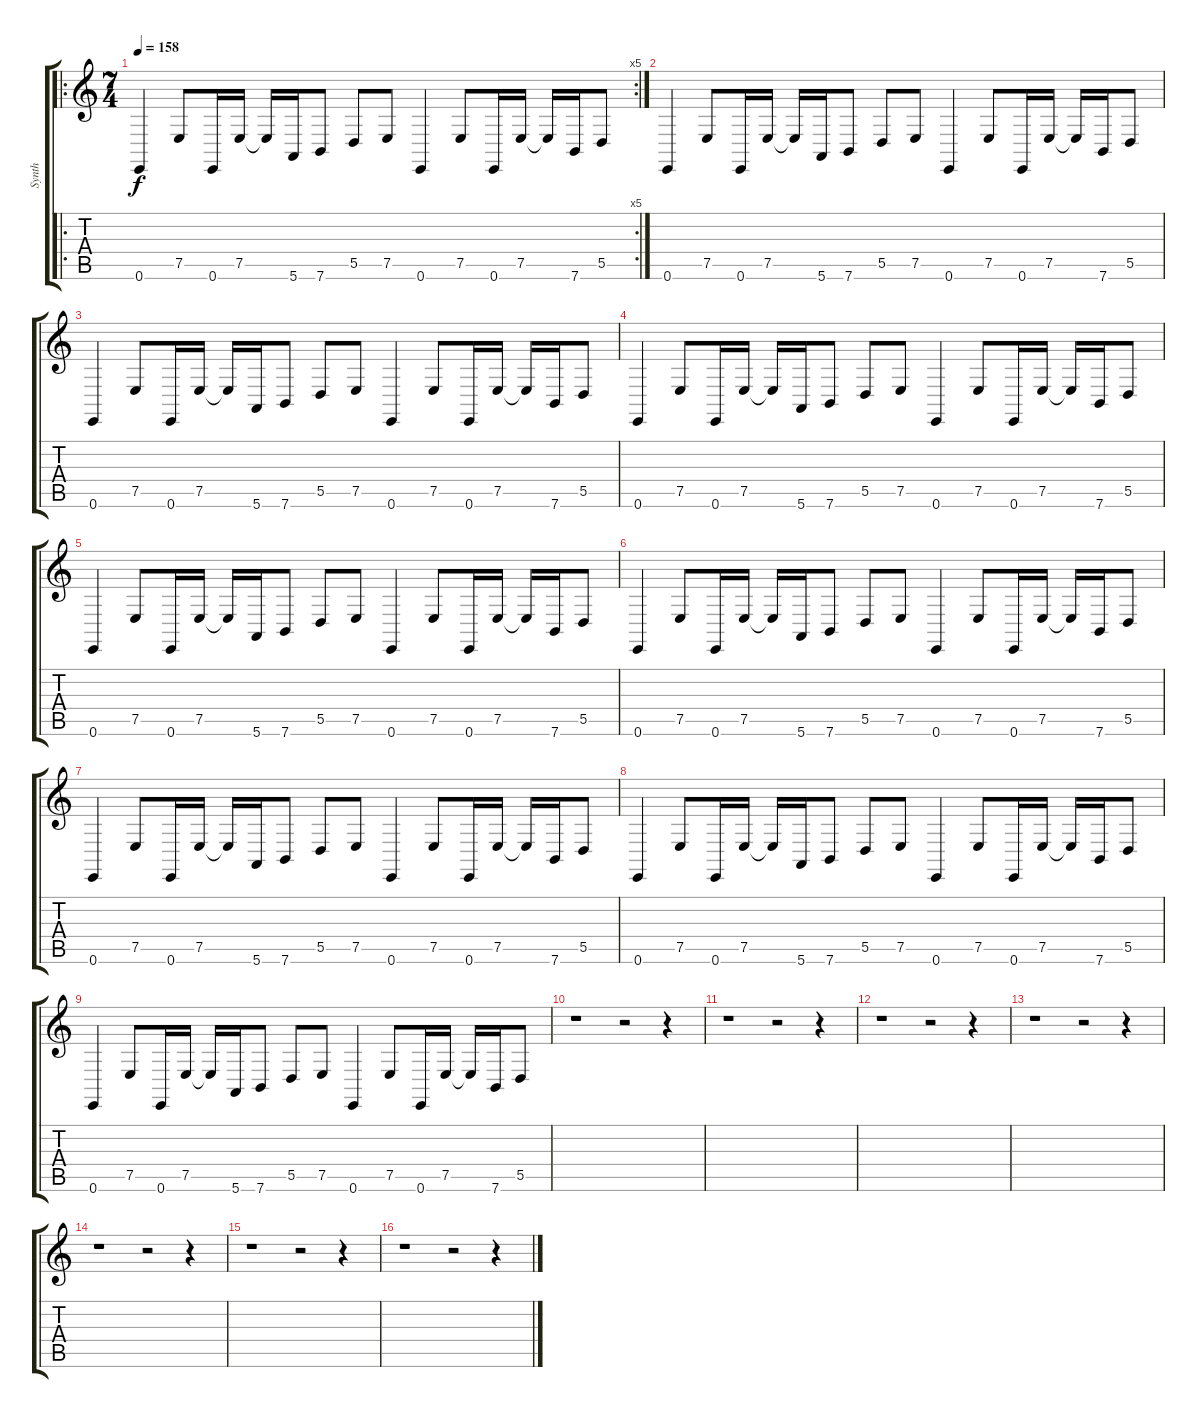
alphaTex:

\track ("Synth" "Synth") {instrument lead2sawtooth}
\staff {score tabs}
\tuning (E4 B3 G3 D3 A2 E2) {hide}
\ro
\rc 5
\ts (7 4)
\tempo 158
\clef g2
\ks c
0.6.4{dy f} 7.5.8 0.6.16 7.5.16 7.5{t}.16 5.6.16 7.6.8 5.5.8 7.5.8 0.6.4 7.5.8 0.6.16 7.5.16 7.5{t}.16 7.6.16 5.5.8 |
0.6.4 7.5.8 0.6.16 7.5.16 7.5{t}.16 5.6.16 7.6.8 5.5.8 7.5.8 0.6.4 7.5.8 0.6.16 7.5.16 7.5{t}.16 7.6.16 5.5.8 |
0.6.4 7.5.8 0.6.16 7.5.16 7.5{t}.16 5.6.16 7.6.8 5.5.8 7.5.8 0.6.4 7.5.8 0.6.16 7.5.16 7.5{t}.16 7.6.16 5.5.8 |
0.6.4 7.5.8 0.6.16 7.5.16 7.5{t}.16 5.6.16 7.6.8 5.5.8 7.5.8 0.6.4 7.5.8 0.6.16 7.5.16 7.5{t}.16 7.6.16 5.5.8 |
0.6.4 7.5.8 0.6.16 7.5.16 7.5{t}.16 5.6.16 7.6.8 5.5.8 7.5.8 0.6.4 7.5.8 0.6.16 7.5.16 7.5{t}.16 7.6.16 5.5.8 |
0.6.4 7.5.8 0.6.16 7.5.16 7.5{t}.16 5.6.16 7.6.8 5.5.8 7.5.8 0.6.4 7.5.8 0.6.16 7.5.16 7.5{t}.16 7.6.16 5.5.8 |
0.6.4 7.5.8 0.6.16 7.5.16 7.5{t}.16 5.6.16 7.6.8 5.5.8 7.5.8 0.6.4 7.5.8 0.6.16 7.5.16 7.5{t}.16 7.6.16 5.5.8 |
0.6.4 7.5.8 0.6.16 7.5.16 7.5{t}.16 5.6.16 7.6.8 5.5.8 7.5.8 0.6.4 7.5.8 0.6.16 7.5.16 7.5{t}.16 7.6.16 5.5.8 |
0.6.4 7.5.8 0.6.16 7.5.16 7.5{t}.16 5.6.16 7.6.8 5.5.8 7.5.8 0.6.4 7.5.8 0.6.16 7.5.16 7.5{t}.16 7.6.16 5.5.8 |
r.1 r.2 r.4 |
r.1 r.2 r.4 |
r.1 r.2 r.4 |
r.1 r.2 r.4 |
r.1 r.2 r.4 |
r.1 r.2 r.4 |
r.1 r.2 r.4
